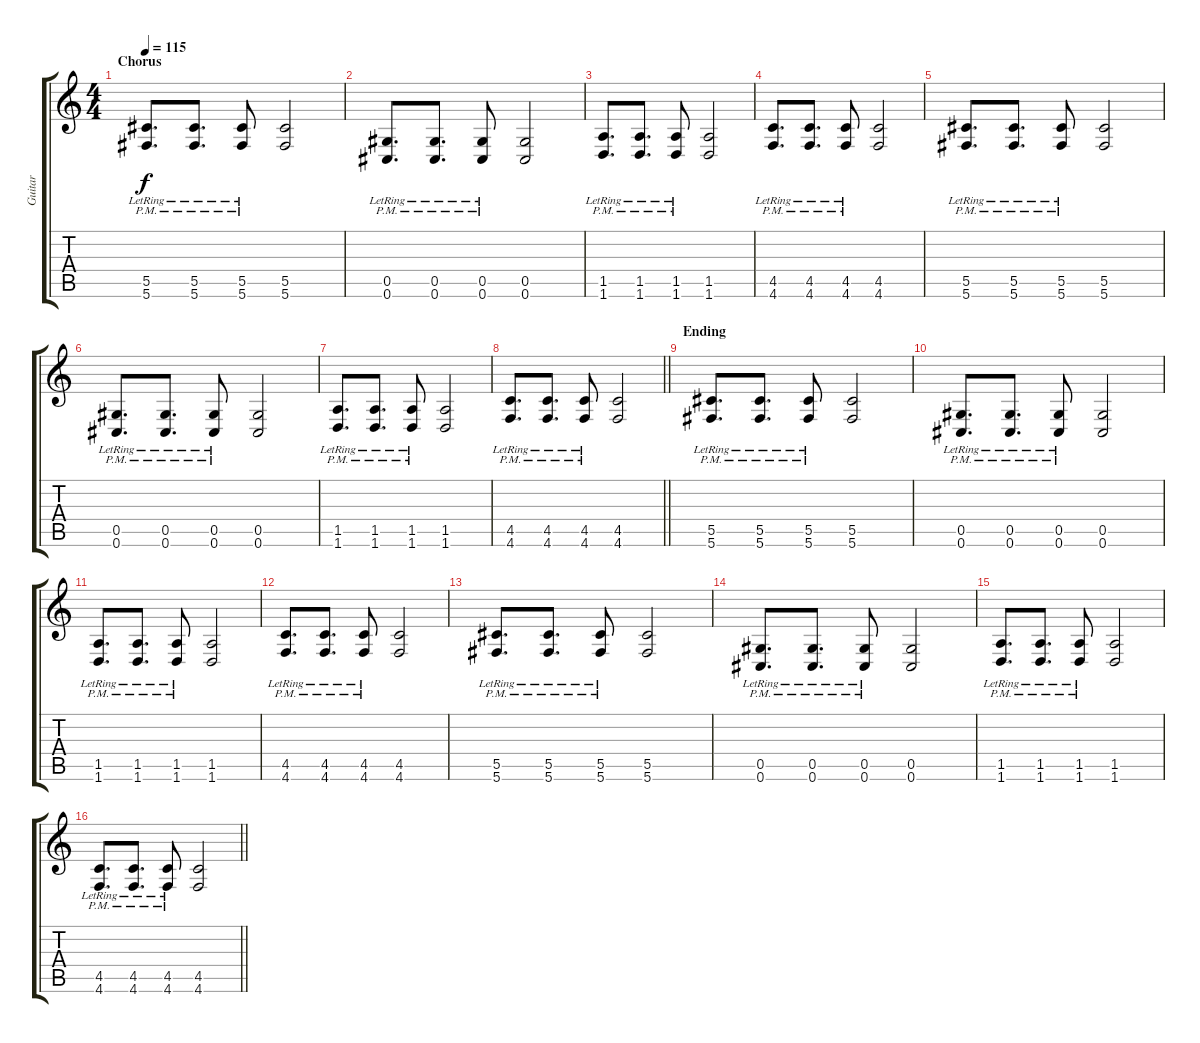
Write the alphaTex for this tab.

\track ("Guitar" "Guitar") {instrument distortionguitar}
\staff {score tabs}
\tuning (Eb4 Bb3 Gb3 Db3 Ab2 Db2) {hide}
\ts (4 4)
\section ("" "Chorus")
\tempo 115
\clef g2
\ks c
(5.5{pm lr} 5.6{pm lr}).8{d dy f} (5.5{pm lr} 5.6{pm lr}).8{d} (5.5{pm lr} 5.6{pm lr}).8 (5.5 5.6).2 |
(0.5{pm lr} 0.6{pm lr}).8{d} (0.5{pm lr} 0.6{pm lr}).8{d} (0.5{pm lr} 0.6{pm lr}).8 (0.5 0.6).2 |
(1.5{pm lr} 1.6{pm lr}).8{d} (1.5{pm lr} 1.6{pm lr}).8{d} (1.5{pm lr} 1.6{pm lr}).8 (1.5 1.6).2 |
(4.5{pm lr} 4.6{pm lr}).8{d} (4.5{pm lr} 4.6{pm lr}).8{d} (4.5{pm lr} 4.6{pm lr}).8 (4.5 4.6).2 |
(5.5{pm lr} 5.6{pm lr}).8{d} (5.5{pm lr} 5.6{pm lr}).8{d} (5.5{pm lr} 5.6{pm lr}).8 (5.5 5.6).2 |
(0.5{pm lr} 0.6{pm lr}).8{d} (0.5{pm lr} 0.6{pm lr}).8{d} (0.5{pm lr} 0.6{pm lr}).8 (0.5 0.6).2 |
(1.5{pm lr} 1.6{pm lr}).8{d} (1.5{pm lr} 1.6{pm lr}).8{d} (1.5{pm lr} 1.6{pm lr}).8 (1.5 1.6).2 |
\barLineRight lightlight
(4.5{pm lr} 4.6{pm lr}).8{d} (4.5{pm lr} 4.6{pm lr}).8{d} (4.5{pm lr} 4.6{pm lr}).8 (4.5 4.6).2 |
\section ("" "Ending")
(5.5{pm lr} 5.6{pm lr}).8{d} (5.5{pm lr} 5.6{pm lr}).8{d} (5.5{pm lr} 5.6{pm lr}).8 (5.5 5.6).2 |
(0.5{pm lr} 0.6{pm lr}).8{d} (0.5{pm lr} 0.6{pm lr}).8{d} (0.5{pm lr} 0.6{pm lr}).8 (0.5 0.6).2 |
(1.5{pm lr} 1.6{pm lr}).8{d} (1.5{pm lr} 1.6{pm lr}).8{d} (1.5{pm lr} 1.6{pm lr}).8 (1.5 1.6).2 |
(4.5{pm lr} 4.6{pm lr}).8{d} (4.5{pm lr} 4.6{pm lr}).8{d} (4.5{pm lr} 4.6{pm lr}).8 (4.5 4.6).2 |
(5.5{pm lr} 5.6{pm lr}).8{d} (5.5{pm lr} 5.6{pm lr}).8{d} (5.5{pm lr} 5.6{pm lr}).8 (5.5 5.6).2 |
(0.5{pm lr} 0.6{pm lr}).8{d} (0.5{pm lr} 0.6{pm lr}).8{d} (0.5{pm lr} 0.6{pm lr}).8 (0.5 0.6).2 |
(1.5{pm lr} 1.6{pm lr}).8{d} (1.5{pm lr} 1.6{pm lr}).8{d} (1.5{pm lr} 1.6{pm lr}).8 (1.5 1.6).2 |
\barLineRight lightlight
(4.5{pm lr} 4.6{pm lr}).8{d} (4.5{pm lr} 4.6{pm lr}).8{d} (4.5{pm lr} 4.6{pm lr}).8 (4.5 4.6).2
